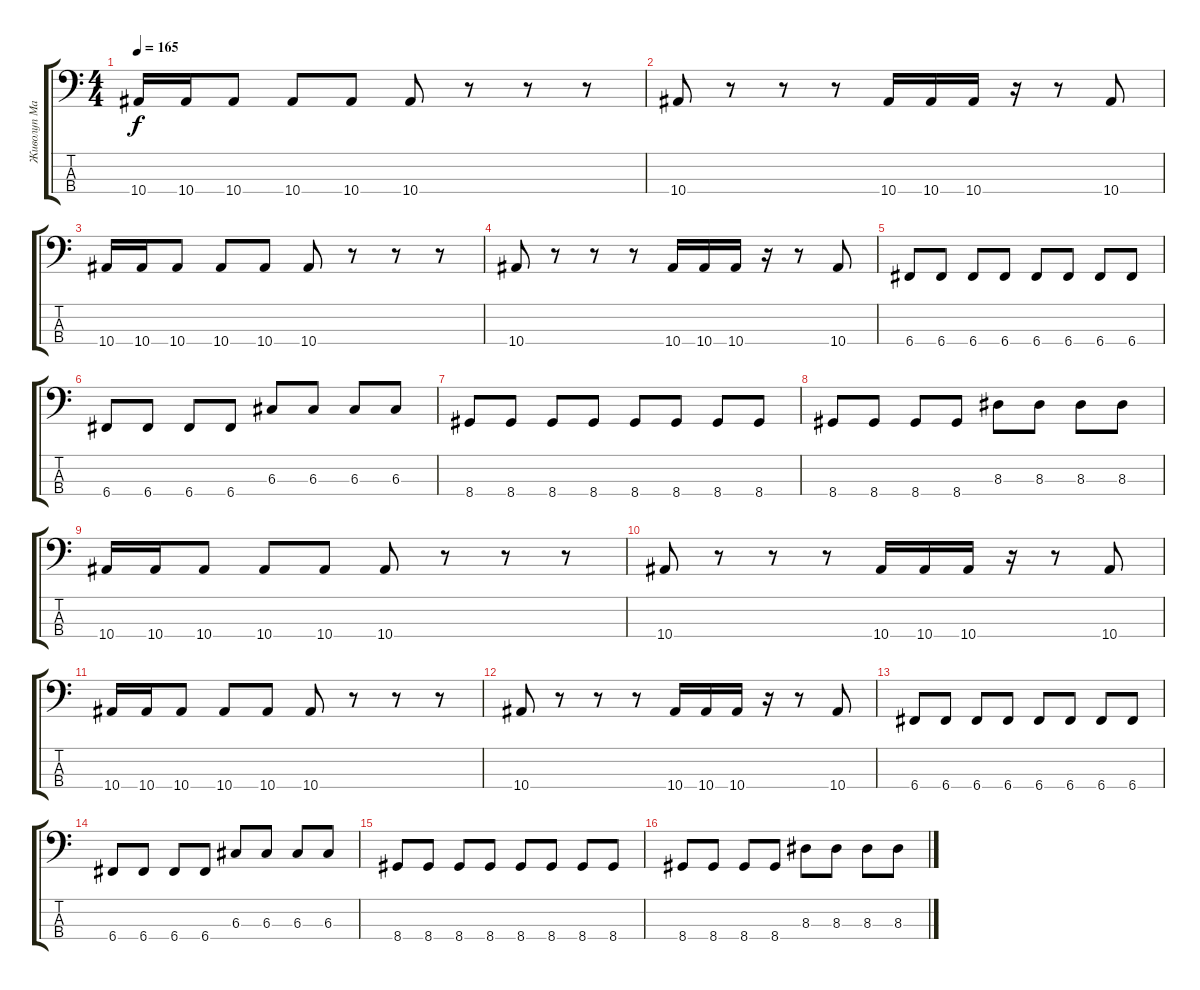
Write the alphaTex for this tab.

\track ("Живолуп Максим" "Живолуп Ма") {instrument electricbassfinger}
\staff {score tabs}
\tuning (F2 C2 G1 C1) {hide}
\ts (4 4)
\tempo 165
\clef f4
\ks c
10.4.16{dy f} 10.4.16 10.4.8 10.4.8 10.4.8 10.4.8 r.8 r.8 r.8 |
10.4.8 r.8 r.8 r.8 10.4.16 10.4.16 10.4.16 r.16 r.8 10.4.8 |
10.4.16 10.4.16 10.4.8 10.4.8 10.4.8 10.4.8 r.8 r.8 r.8 |
10.4.8 r.8 r.8 r.8 10.4.16 10.4.16 10.4.16 r.16 r.8 10.4.8 |
6.4.8 6.4.8 6.4.8 6.4.8 6.4.8 6.4.8 6.4.8 6.4.8 |
6.4.8 6.4.8 6.4.8 6.4.8 6.3.8 6.3.8 6.3.8 6.3.8 |
8.4.8 8.4.8 8.4.8 8.4.8 8.4.8 8.4.8 8.4.8 8.4.8 |
8.4.8 8.4.8 8.4.8 8.4.8 8.3.8 8.3.8 8.3.8 8.3.8 |
10.4.16 10.4.16 10.4.8 10.4.8 10.4.8 10.4.8 r.8 r.8 r.8 |
10.4.8 r.8 r.8 r.8 10.4.16 10.4.16 10.4.16 r.16 r.8 10.4.8 |
10.4.16 10.4.16 10.4.8 10.4.8 10.4.8 10.4.8 r.8 r.8 r.8 |
10.4.8 r.8 r.8 r.8 10.4.16 10.4.16 10.4.16 r.16 r.8 10.4.8 |
6.4.8 6.4.8 6.4.8 6.4.8 6.4.8 6.4.8 6.4.8 6.4.8 |
6.4.8 6.4.8 6.4.8 6.4.8 6.3.8 6.3.8 6.3.8 6.3.8 |
8.4.8 8.4.8 8.4.8 8.4.8 8.4.8 8.4.8 8.4.8 8.4.8 |
8.4.8 8.4.8 8.4.8 8.4.8 8.3.8 8.3.8 8.3.8 8.3.8
